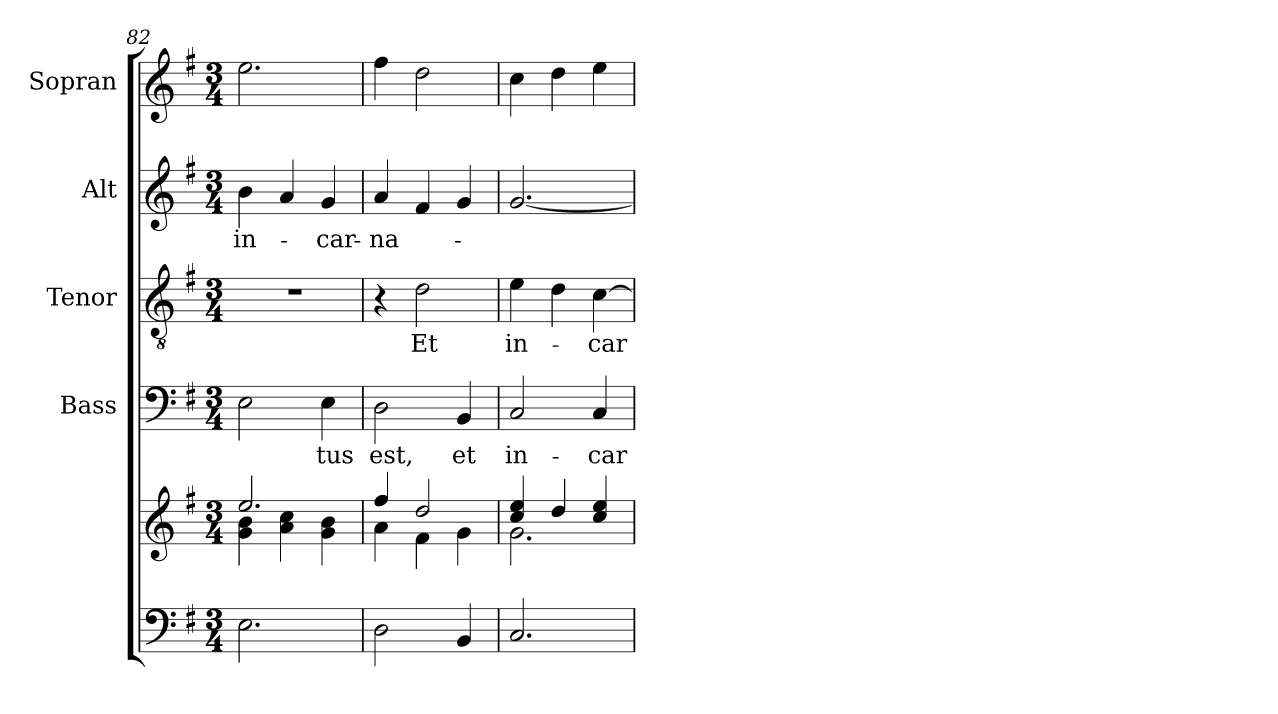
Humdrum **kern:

**kern	**kern	**kern	**text	**kern	**text	**kern	**text	**kern
*part5	*part5	*part4	*part4	*part3	*part3	*part2	*part2	*part1
*staff6	*staff5	*staff4	*staff4	*staff3	*staff3	*staff2	*staff2	*staff1
*	*	*I"Bass	*	*I"Tenor	*	*I"Alt	*	*I"Sopran
*	*	*I'B.	*	*I'T.	*	*I'A.	*	*I'S.
*clefF4	*clefG2	*clefF4	*	*clefGv2	*	*clefG2	*	*clefG2
*k[f#]	*k[f#]	*k[f#]	*	*k[f#]	*	*k[f#]	*	*k[f#]
*G:	*G:	*G:	*	*G:	*	*G:	*	*G:
*M3/4	*M3/4	*M3/4	*	*M3/4	*	*M3/4	*	*M3/4
=82	=82	=82	=82	=82	=82	=82	=82	=82
*	*^	*	*	*	*	*	*	*
!	!	!	!	!	!	!	!	!LO:LY:b	!
2.E\	2.ee/	4g\ 4b\	2E\	.	2.r	.	4b\	in-	2.ee\
.	.	4a\ 4cc\	.	.	.	.	4a/	.	.
!	!	!	!	!LO:LY:b	!	!	!	!LO:LY:b	!
.	.	4g\ 4b\	4E\	-tus	.	.	4g/	-car-	.
=83	=83	=83	=83	=83	=83	=83	=83	=83	=83
!	!	!	!	!LO:LY:b	!	!	!	!LO:LY:b	!
2D\	4ff#/	4a\	2D\	est,	4r	.	4a/	-na-	4ff#\
!	!	!	!	!	!	!LO:LY:b	!	!	!
.	2dd/	4f#\	.	.	2d\	Et	4f#/	.	2dd\
!	!	!	!	!LO:LY:b	!	!	!	!	!
4BB/	.	4g\	4BB/	et	.	.	4g/	.	.
!!LO:LB:g=z
=84	=84	=84	=84	=84	=84	=84	=84	=84	=84
!	!	!	!	!LO:LY:b	!	!LO:LY:b	!	!	!
2.C/	4cc/ 4ee/	2.g\	2C/	in-	4e\	in-	[2.g/	.	4cc\
.	4dd/	.	.	.	4d\	.	.	.	4dd\
!	!	!	!	!LO:LY:b	!	!LO:LY:b	!	!	!
.	4cc/ 4ee/	.	4C/	-car-	[4c\	-car-	.	.	4ee\
*	*v	*v	*	*	*	*	*	*	*
=	=	=	=	=	=	=	=	=
*-	*-	*-	*-	*-	*-	*-	*-	*-
